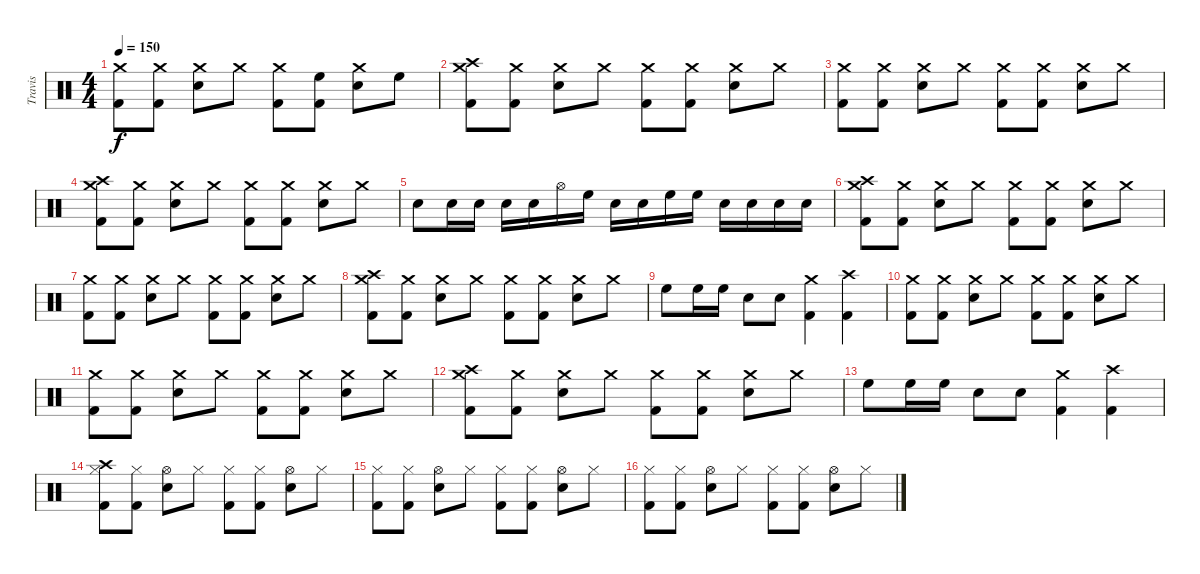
\track ("Travis" "Travis") {instrument percussion}
\staff {score}
\articulation defaults
\ts (4 4)
\tempo 150
\clef neutral
\ks c
("Crash medium (hit)" "Kick (hit) 2").8{dy f} ("Crash medium (hit)"{x} "Kick (hit) 2").8 ("Crash medium (hit)" "Snare (hit) 2").8 "Crash medium (hit)"{x}.8 ("Crash medium (hit)" "Kick (hit) 2").8 ("High Floor Tom (hit)" "Kick (hit) 2").8 ("Crash medium (hit)" "Snare (hit) 2").8 "High Floor Tom (hit)".8 |
("Crash high (hit)" "Crash medium (hit)" "Kick (hit) 2").8 ("Crash medium (hit)"{x} "Kick (hit) 2").8 ("Crash medium (hit)" "Snare (hit) 2").8 "Crash medium (hit)"{x}.8 ("Crash medium (hit)" "Kick (hit) 2").8 ("Crash medium (hit)"{x} "Kick (hit) 2").8 ("Crash medium (hit)" "Snare (hit) 2").8 "Crash medium (hit)"{x}.8 |
("Crash medium (hit)" "Kick (hit) 2").8 ("Crash medium (hit)"{x} "Kick (hit) 2").8 ("Crash medium (hit)" "Snare (hit) 2").8 "Crash medium (hit)"{x}.8 ("Crash medium (hit)" "Kick (hit) 2").8 ("Crash medium (hit)"{x} "Kick (hit) 2").8 ("Crash medium (hit)" "Snare (hit) 2").8 "Crash medium (hit)"{x}.8 |
("Crash high (hit)" "Crash medium (hit)" "Kick (hit) 2").8 ("Crash medium (hit)"{x} "Kick (hit) 2").8 ("Crash medium (hit)" "Snare (hit) 2").8 "Crash medium (hit)"{x}.8 ("Crash medium (hit)" "Kick (hit) 2").8 ("Crash medium (hit)"{x} "Kick (hit) 2").8 ("Crash medium (hit)" "Snare (hit) 2").8 "Crash medium (hit)"{x}.8 |
"Snare (hit) 2".8 "Snare (hit) 2".16 "Snare (hit) 2".16 "Snare (hit) 2".16 "Snare (hit) 2".16 "Hi-Hat (open)".16 "High Floor Tom (hit)".16 "Snare (hit) 2".16 "Snare (hit) 2".16 "High Floor Tom (hit)".16 "High Floor Tom (hit)".16 "Snare (hit) 2".16 "Snare (hit) 2".16 "Snare (hit) 2".16 "Snare (hit) 2".16 |
("Crash high (hit)" "Crash medium (hit)" "Kick (hit) 2").8 ("Crash medium (hit)"{x} "Kick (hit) 2").8 ("Crash medium (hit)" "Snare (hit) 2").8 "Crash medium (hit)"{x}.8 ("Crash medium (hit)" "Kick (hit) 2").8 ("Crash medium (hit)"{x} "Kick (hit) 2").8 ("Crash medium (hit)" "Snare (hit) 2").8 "Crash medium (hit)"{x}.8 |
("Crash medium (hit)" "Kick (hit) 2").8 ("Crash medium (hit)"{x} "Kick (hit) 2").8 ("Crash medium (hit)" "Snare (hit) 2").8 "Crash medium (hit)"{x}.8 ("Crash medium (hit)" "Kick (hit) 2").8 ("Crash medium (hit)"{x} "Kick (hit) 2").8 ("Crash medium (hit)" "Snare (hit) 2").8 "Crash medium (hit)"{x}.8 |
("Crash high (hit)" "Crash medium (hit)" "Kick (hit) 2").8 ("Crash medium (hit)"{x} "Kick (hit) 2").8 ("Crash medium (hit)" "Snare (hit) 2").8 "Crash medium (hit)"{x}.8 ("Crash medium (hit)" "Kick (hit) 2").8 ("Crash medium (hit)"{x} "Kick (hit) 2").8 ("Crash medium (hit)" "Snare (hit) 2").8 "Crash medium (hit)"{x}.8 |
"High Floor Tom (hit)".8 "High Floor Tom (hit)".16 "High Floor Tom (hit)".16 "Snare (hit) 2".8 "Snare (hit) 2".8 ("Crash medium (hit)" "Kick (hit) 2").4 ("Crash high (hit)" "Kick (hit) 2").4 |
("Crash medium (hit)" "Kick (hit) 2").8 ("Crash medium (hit)"{x} "Kick (hit) 2").8 ("Crash medium (hit)" "Snare (hit) 2").8 "Crash medium (hit)"{x}.8 ("Crash medium (hit)" "Kick (hit) 2").8 ("Crash medium (hit)"{x} "Kick (hit) 2").8 ("Crash medium (hit)" "Snare (hit) 2").8 "Crash medium (hit)"{x}.8 |
("Crash medium (hit)" "Kick (hit) 2").8 ("Crash medium (hit)"{x} "Kick (hit) 2").8 ("Crash medium (hit)" "Snare (hit) 2").8 "Crash medium (hit)"{x}.8 ("Crash medium (hit)" "Kick (hit) 2").8 ("Crash medium (hit)"{x} "Kick (hit) 2").8 ("Crash medium (hit)" "Snare (hit) 2").8 "Crash medium (hit)"{x}.8 |
("Crash high (hit)" "Crash medium (hit)" "Kick (hit) 2").8 ("Crash medium (hit)"{x} "Kick (hit) 2").8 ("Crash medium (hit)" "Snare (hit) 2").8 "Crash medium (hit)"{x}.8 ("Crash medium (hit)" "Kick (hit) 2").8 ("Crash medium (hit)"{x} "Kick (hit) 2").8 ("Crash medium (hit)" "Snare (hit) 2").8 "Crash medium (hit)"{x}.8 |
"High Floor Tom (hit)".8 "High Floor Tom (hit)".16 "High Floor Tom (hit)".16 "Snare (hit) 2".8 "Snare (hit) 2".8 ("Crash medium (hit)" "Kick (hit) 2").4 ("Crash high (hit)" "Kick (hit) 2").4 |
("Crash high (hit)" "Hi-Hat (closed)" "Kick (hit) 2").8 ("Hi-Hat (closed)" "Kick (hit) 2").8 ("Hi-Hat (open)" "Snare (hit) 2").8 "Hi-Hat (closed)".8 ("Hi-Hat (closed)" "Kick (hit) 2").8 ("Hi-Hat (closed)" "Kick (hit) 2").8 ("Hi-Hat (open)" "Snare (hit) 2").8 "Hi-Hat (closed)".8 |
("Hi-Hat (closed)" "Kick (hit) 2").8 ("Hi-Hat (closed)" "Kick (hit) 2").8 ("Hi-Hat (open)" "Snare (hit) 2").8 "Hi-Hat (closed)".8 ("Hi-Hat (closed)" "Kick (hit) 2").8 ("Hi-Hat (closed)" "Kick (hit) 2").8 ("Hi-Hat (open)" "Snare (hit) 2").8 "Hi-Hat (closed)".8 |
("Hi-Hat (closed)" "Kick (hit) 2").8 ("Hi-Hat (closed)" "Kick (hit) 2").8 ("Hi-Hat (open)" "Snare (hit) 2").8 "Hi-Hat (closed)".8 ("Hi-Hat (closed)" "Kick (hit) 2").8 ("Hi-Hat (closed)" "Kick (hit) 2").8 ("Hi-Hat (open)" "Snare (hit) 2").8 "Hi-Hat (closed)".8
